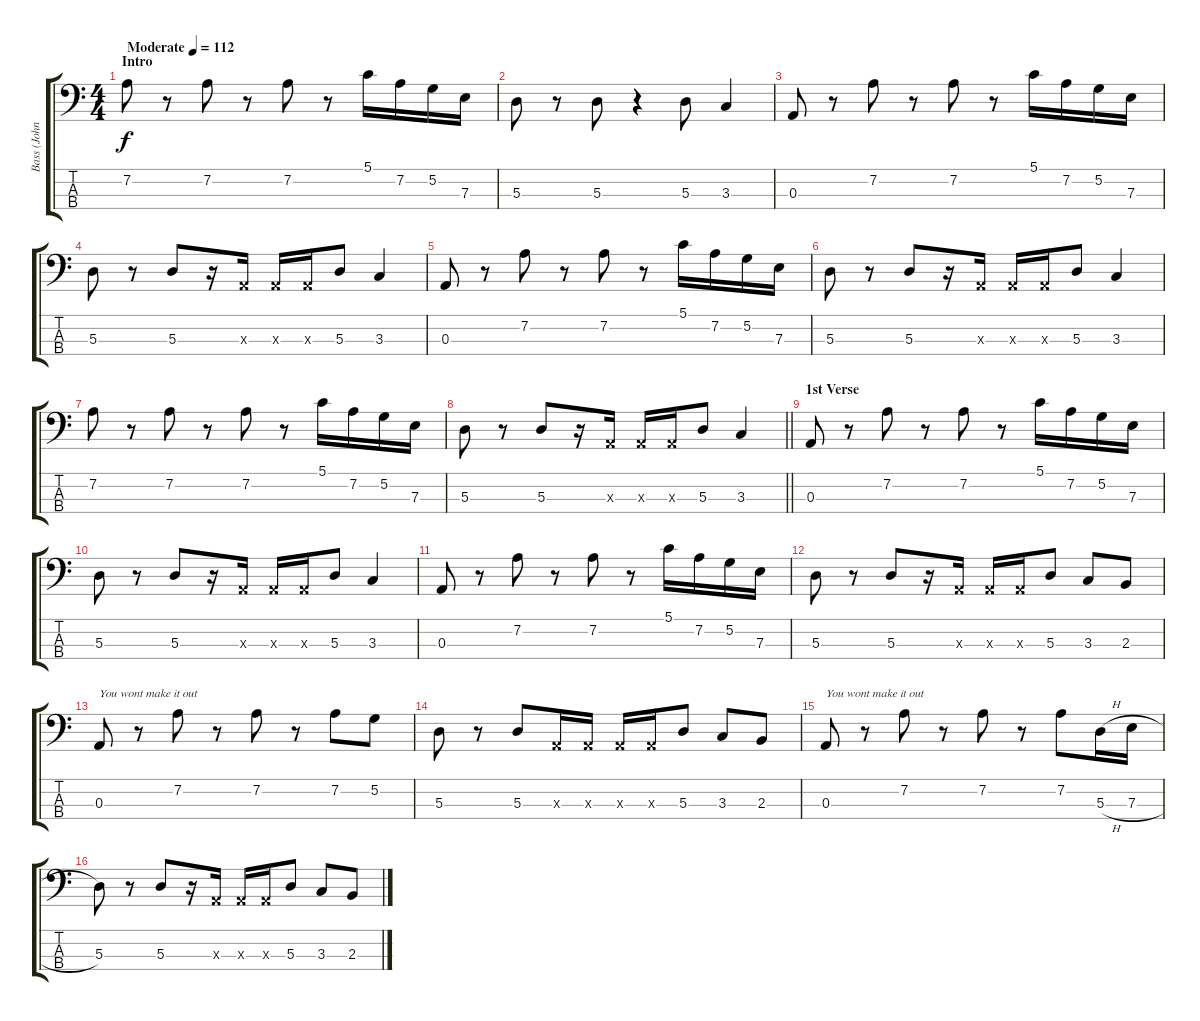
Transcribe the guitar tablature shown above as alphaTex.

\track ("Bass (John Paul Jones)" "Bass (John") {instrument electricbasspick}
\staff {score tabs}
\tuning (G2 D2 A1 E1) {hide}
\ts (4 4)
\section ("" "Intro")
\tempo (112 "Moderate")
\clef f4
\ks c
7.2.8{dy f instrument electricbasspick} r.8 7.2.8 r.8 7.2.8 r.8 5.1.16 7.2.16 5.2.16 7.3.16 |
5.3.8 r.8 5.3.8 r.4 5.3.8 3.3.4 |
0.3.8 r.8 7.2.8 r.8 7.2.8 r.8 5.1.16 7.2.16 5.2.16 7.3.16 |
5.3.8 r.8 5.3.8 r.16 0.3{x}.16 0.3{x}.16 0.3{x}.16 5.3.8 3.3.4 |
0.3.8 r.8 7.2.8 r.8 7.2.8 r.8 5.1.16 7.2.16 5.2.16 7.3.16 |
5.3.8 r.8 5.3.8 r.16 0.3{x}.16 0.3{x}.16 0.3{x}.16 5.3.8 3.3.4 |
7.2.8 r.8 7.2.8 r.8 7.2.8 r.8 5.1.16 7.2.16 5.2.16 7.3.16 |
\barLineRight lightlight
5.3.8 r.8 5.3.8 r.16 0.3{x}.16 0.3{x}.16 0.3{x}.16 5.3.8 3.3.4 |
\section ("" "1st Verse")
0.3.8 r.8 7.2.8 r.8 7.2.8 r.8 5.1.16 7.2.16 5.2.16 7.3.16 |
5.3.8 r.8 5.3.8 r.16 0.3{x}.16 0.3{x}.16 0.3{x}.16 5.3.8 3.3.4 |
0.3.8 r.8 7.2.8 r.8 7.2.8 r.8 5.1.16 7.2.16 5.2.16 7.3.16 |
5.3.8 r.8 5.3.8 r.16 0.3{x}.16 0.3{x}.16 0.3{x}.16 5.3.8 3.3.8 2.3.8 |
0.3.8{txt "You wont make it out"} r.8 7.2.8 r.8 7.2.8 r.8 7.2.8 5.2.8 |
5.3.8 r.8 5.3.8 0.3{x}.16 0.3{x}.16 0.3{x}.16 0.3{x}.16 5.3.8 3.3.8 2.3.8 |
0.3.8{txt "You wont make it out"} r.8 7.2.8 r.8 7.2.8 r.8 7.2.8 5.3{h}.16 7.3{h}.16 |
5.3.8 r.8 5.3.8 r.16 0.3{x}.16 0.3{x}.16 0.3{x}.16 5.3.8 3.3.8 2.3.8
